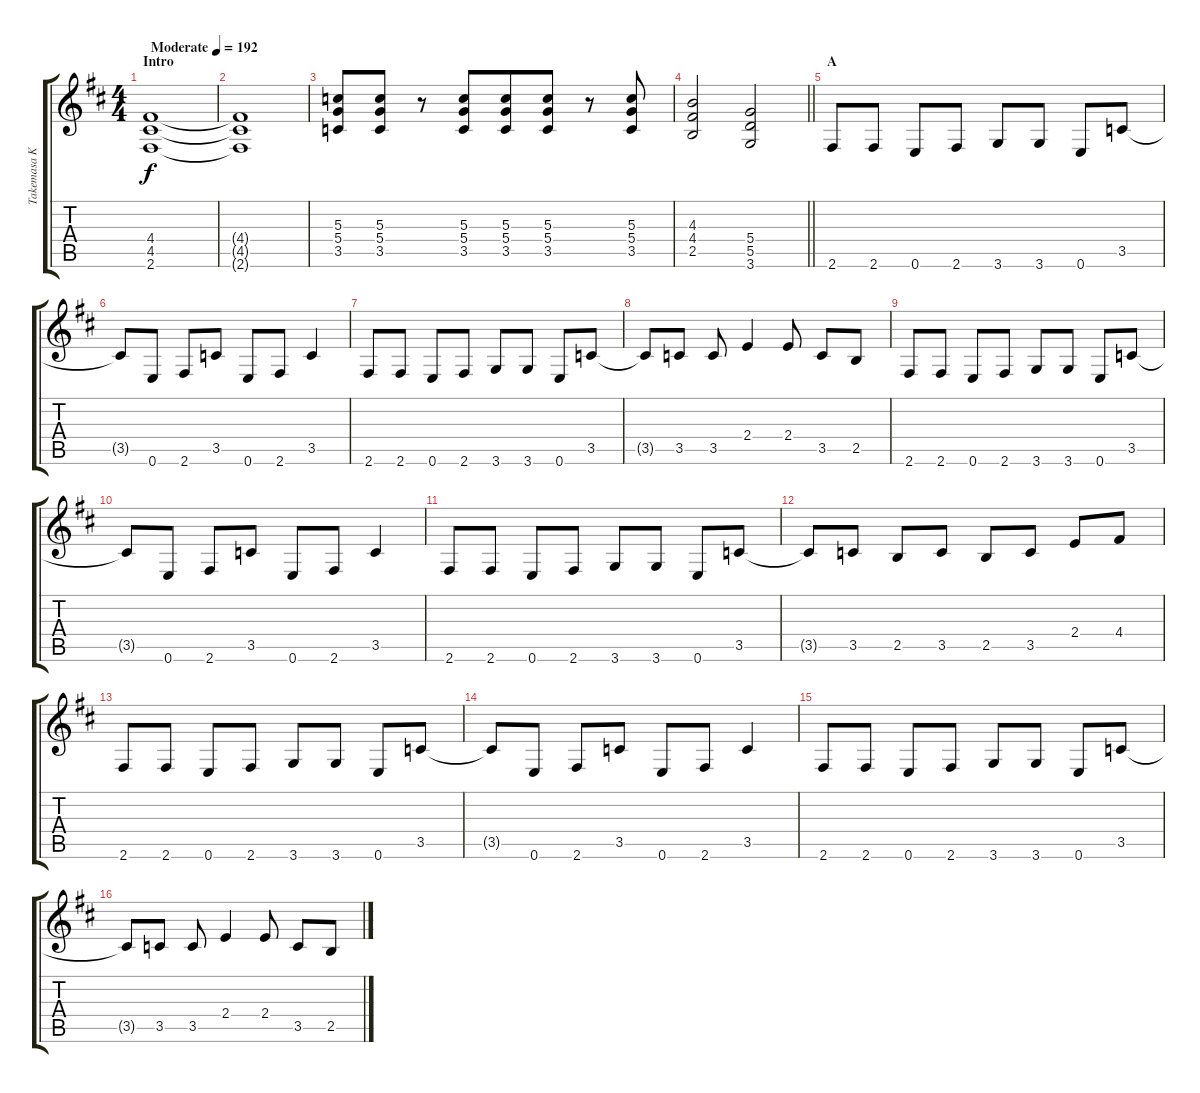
\track ("Takemasa Kujou" "Takemasa K") {instrument overdrivenguitar}
\staff {score tabs}
\tuning (E4 B3 G3 D3 A2 E2) {hide}
\ts (4 4)
\section ("" "Intro")
\tempo (192 "Moderate")
\clef g2
\ks bminor
(4.4 4.5 2.6).1{dy f instrument overdrivenguitar} |
(4.4{t} 4.5{t} 2.6{t}).1 |
(5.3 5.4 3.5).8 (5.3 5.4 3.5).8 r.8 (5.3 5.4 3.5).8{beam merge} (5.3 5.4 3.5).8 (5.3 5.4 3.5).8 r.8 (5.3 5.4 3.5).8 |
\barLineRight lightlight
(4.3 4.4 2.5).2 (5.4 5.5 3.6).2 |
\section ("" "A")
2.6.8 2.6.8 0.6.8 2.6.8 3.6.8 3.6.8 0.6.8 3.5.8 |
3.5{t}.8 0.6.8 2.6.8 3.5.8 0.6.8 2.6.8 3.5.4 |
2.6.8 2.6.8 0.6.8 2.6.8 3.6.8 3.6.8 0.6.8 3.5.8 |
3.5{t}.8 3.5.8 3.5.8 2.4.4 2.4.8 3.5.8 2.5.8 |
2.6.8 2.6.8 0.6.8 2.6.8 3.6.8 3.6.8 0.6.8 3.5.8 |
3.5{t}.8 0.6.8 2.6.8 3.5.8 0.6.8 2.6.8 3.5.4 |
2.6.8 2.6.8 0.6.8 2.6.8 3.6.8 3.6.8 0.6.8 3.5.8 |
3.5{t}.8 3.5.8 2.5.8 3.5.8 2.5.8 3.5.8 2.4.8 4.4.8 |
2.6.8 2.6.8 0.6.8 2.6.8 3.6.8 3.6.8 0.6.8 3.5.8 |
3.5{t}.8 0.6.8 2.6.8 3.5.8 0.6.8 2.6.8 3.5.4 |
2.6.8 2.6.8 0.6.8 2.6.8 3.6.8 3.6.8 0.6.8 3.5.8 |
3.5{t}.8 3.5.8 3.5.8 2.4.4 2.4.8 3.5.8 2.5.8
